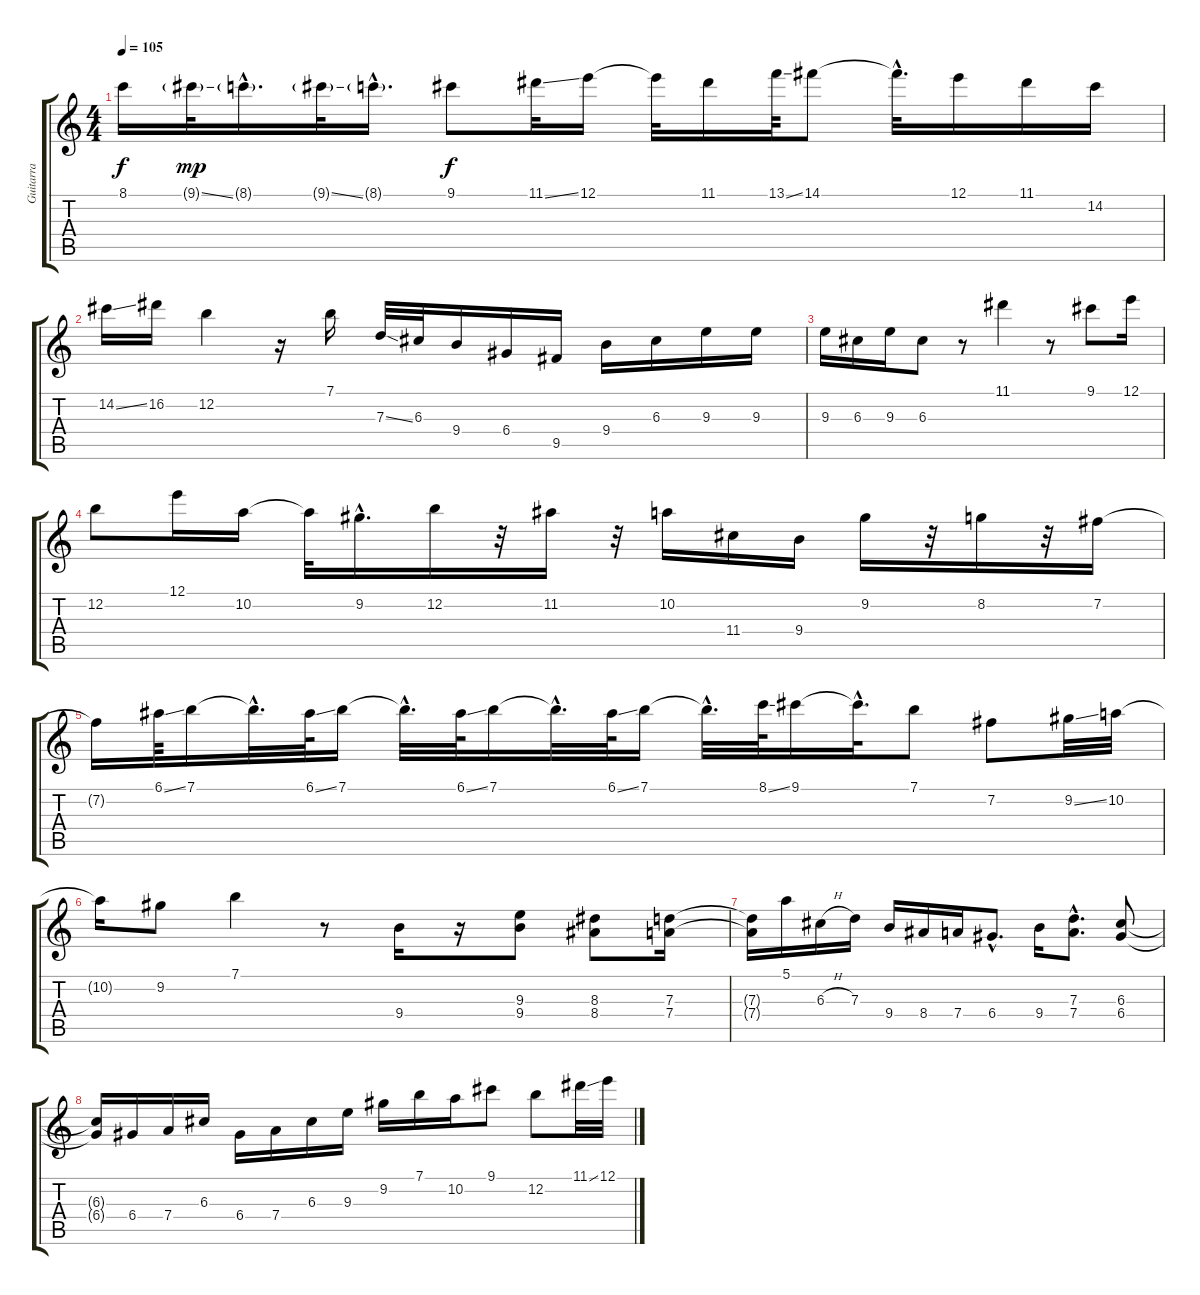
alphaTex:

\track ("Guitarra" "Guitarra") {instrument electricguitarjazz}
\staff {score tabs}
\tuning (E4 B3 G3 D3 A2 E2) {hide}
\ts (4 4)
\tempo 105
\clef g2
\ks c
8.1{t}.16{dy f} 9.1{ss g}.32{dy mp} 8.1{g hac}.16{d} 9.1{ss g}.32 8.1{g hac}.16{d} 9.1.8{dy f} 11.1{ss}.32 12.1.16 12.1{t}.32 11.1.16 13.1{ss}.64 14.1.8 14.1{hac t}.32{d} 12.1.16 11.1.16 14.2.16 |
14.2{ss}.16 16.2.16 12.2.4 r.16 7.1.16 7.3{ss}.32 6.3.32 9.4.16 6.4.16 9.5.16 9.4.16 6.3.16 9.3.16 9.3.16 |
9.3.16 6.3.16 9.3.16 6.3.8 r.8 11.1.4 r.8 9.1.8 12.1.16 |
12.2.8 12.1.16 10.2.16 10.2{t}.32 9.2{hac}.16{d} 12.2.16 r.32 11.2.16 r.32 10.2.16 11.4.16 9.4.16 9.2.16 r.32 8.2.16 r.32 7.2.16 |
7.2{t}.16 6.1{ss}.64 7.1.16 7.1{hac t}.32{d} 6.1{ss}.64 7.1.16 7.1{hac t}.32{d} 6.1{ss}.64 7.1.16 7.1{hac t}.32{d} 6.1{ss}.64 7.1.16 7.1{hac t}.32{d} 8.1{ss}.64 9.1.16 9.1{hac t}.32{d} 7.1.8 7.2.8 9.2{ss}.32 10.2.32 |
10.2{t}.16 9.2.8 7.1.4 r.8 9.4.16 r.16 (9.3 9.4).8 (8.3 8.4).8 (7.3 7.4).16 |
(7.3{t} 7.4{t}).16 5.1.16 6.3{h}.16 7.3.16 9.4.16 8.4.16 7.4.16 6.4{hac}.8{d} 9.4.16 (7.3{hac} 7.4{hac}).8{d} (6.3 6.4).8 |
(6.3{t} 6.4{t}).16 6.4.16 7.4.16 6.3.16 6.4.16 7.4.16 6.3.16 9.3.16 9.2.16 7.1.16 10.2.16 9.1.8 12.2.8 11.1{ss}.32 12.1.32
